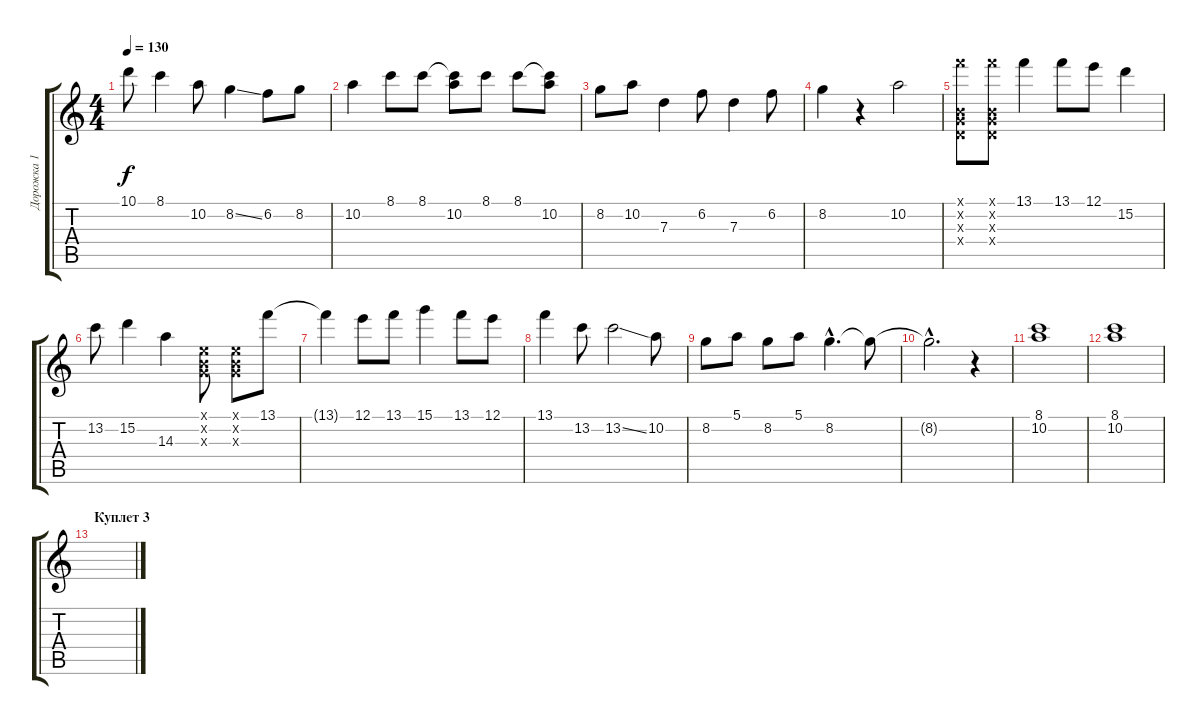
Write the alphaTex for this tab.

\track ("Дорожка 1" "Дорожка 1") {instrument distortionguitar}
\staff {score tabs}
\tuning (E4 B3 G3 D3 A2 E2) {hide}
\ts (4 4)
\tempo 130
\clef g2
\ks c
10.1.8{dy f} 8.1.4 10.2.8 8.2{ss}.4 6.2.8 8.2.8 |
10.2.4 8.1.8 8.1.8 (8.1{t} 10.2).8 8.1.8 8.1.8 (8.1{t} 10.2).8 |
8.2.8 10.2.8 7.3.4 6.2.8 7.3.4 6.2.8 |
8.2.4 r.4 10.2.2 |
(13.1{x} 0.2{x} 0.3{x} 0.4{x}).8 (13.1{x} 0.2{x} 0.3{x} 0.4{x}).8 13.1.4 13.1.8 12.1.8 15.2.4 |
13.2.8 15.2.4 14.3.4 (0.1{x} 0.2{x} 0.3{x}).8 (0.1{x} 0.2{x} 0.3{x}).8 13.1.8 |
13.1{t}.4 12.1.8 13.1.8 15.1.4 13.1.8 12.1.8 |
13.1.4 13.2.8 13.2{ss}.2 10.2.8 |
8.2.8 5.1.8 8.2.8 5.1.8 8.2{hac}.4{d} 8.2{t}.8 |
8.2{hac t}.2{d} r.4 |
(8.1 10.2).1 |
(8.1 10.2).1 |
\section ("" "Куплет 3")
